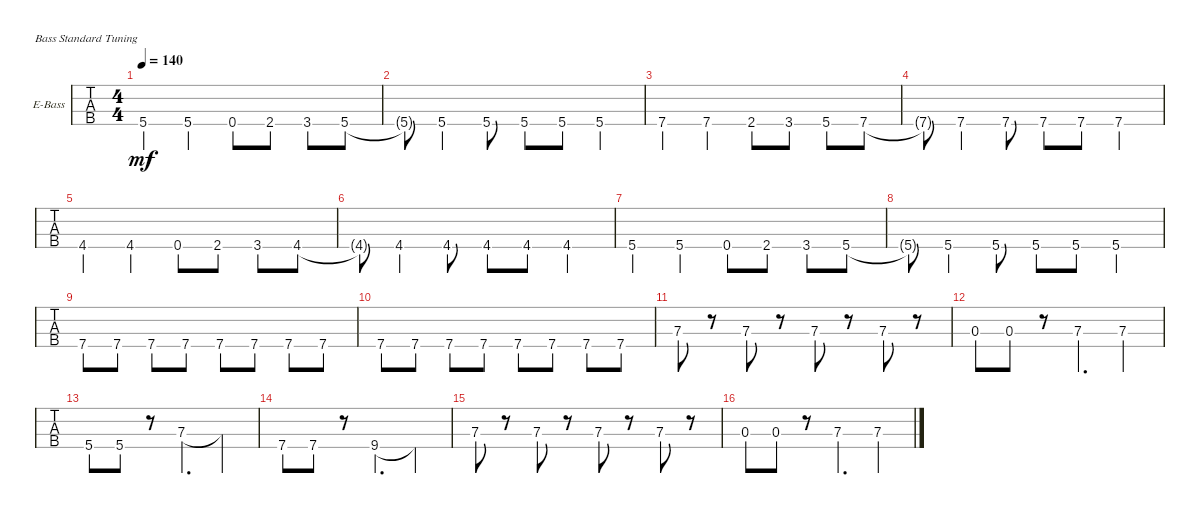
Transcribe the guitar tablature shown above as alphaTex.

\defaultSystemsLayout 4
\bracketExtendMode groupsimilarinstruments
\firstSystemTrackNameOrientation horizontal
\otherSystemsTrackNameOrientation horizontal
\track ("Electric Bass" "E-Bass") {instrument electricbassfinger}
\staff {tabs}
\tuning (G2 D2 A1 E1)
\ts (4 4)
\tempo 140
\clef f4
\ks c
5.4.4{dy mf} 5.4.4 0.4.8 2.4.8 3.4.8 5.4.8 |
5.4{t}.8 5.4.4 5.4.8 5.4.8 5.4.8 5.4.4 |
7.4.4 7.4.4 2.4.8 3.4.8 5.4.8 7.4.8 |
7.4{t}.8 7.4.4 7.4.8 7.4.8 7.4.8 7.4.4 |
4.4.4 4.4.4 0.4.8 2.4.8 3.4.8 4.4.8 |
4.4{t}.8 4.4.4 4.4.8 4.4.8 4.4.8 4.4.4 |
5.4.4 5.4.4 0.4.8 2.4.8 3.4.8 5.4.8 |
5.4{t}.8 5.4.4 5.4.8 5.4.8 5.4.8 5.4.4 |
7.4.8 7.4.8 7.4.8 7.4.8 7.4.8 7.4.8 7.4.8 7.4.8 |
7.4.8 7.4.8 7.4.8 7.4.8 7.4.8 7.4.8 7.4.8 7.4.8 |
7.3.8 r.8 7.3.8 r.8 7.3.8 r.8 7.3.8 r.8 |
0.3.8 0.3.8 r.8 7.3.4{d} 7.3.4 |
5.4.8 5.4.8 r.8 7.3.4{d} 7.3{t}.4 |
7.4.8 7.4.8 r.8 9.4.4{d} 9.4{t}.4 |
7.3.8 r.8 7.3.8 r.8 7.3.8 r.8 7.3.8 r.8 |
0.3.8 0.3.8 r.8 7.3.4{d} 7.3.4
